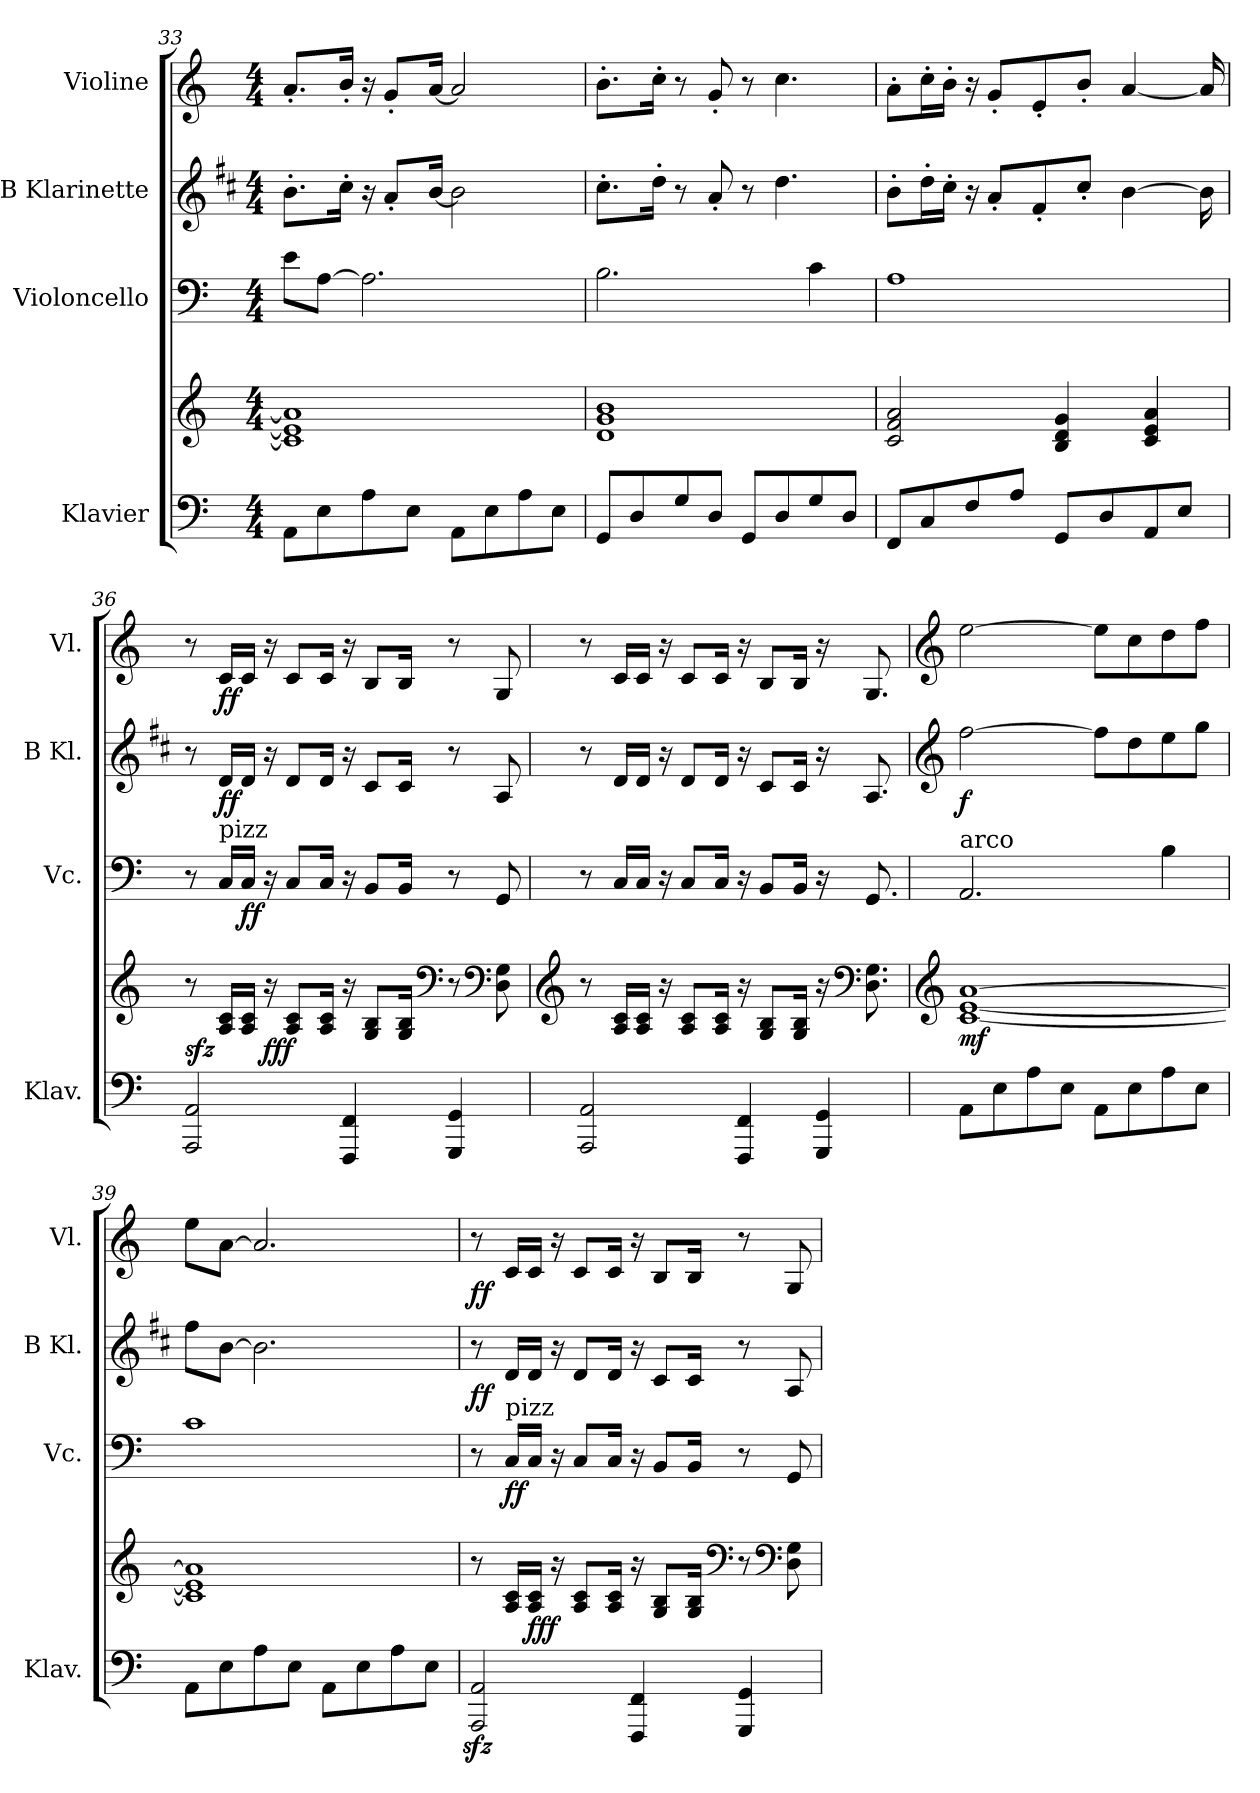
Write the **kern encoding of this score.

**kern	**kern	**dynam	**kern	**dynam	**kern	**dynam	**kern	**dynam
*part4	*part4	*part4	*part3	*part3	*part2	*part2	*part1	*part1
*staff5	*staff4	*staff4/5	*staff3	*staff3	*staff2	*staff2	*staff1	*staff1
*I"Klavier	*	*	*I"Violoncello	*	*I"B Klarinette	*	*I"Violine	*
*I'Klav.	*	*	*I'Vc.	*	*I'B Kl.	*	*I'Vl.	*
!!LO:PB:g=z
*clefF4	*clefG2	*	*clefF4	*	*clefG2	*	*clefG2	*
*	*	*	*	*	*ITrd1c2	*	*	*
*k[]	*k[]	*	*k[]	*	*k[]	*	*k[]	*
*M4/4	*M4/4	*	*M4/4	*	*M4/4	*	*M4/4	*
=33	=33	=33	=33	=33	=33	=33	=33	=33
8AA\L	1c] 1e] 1a]	.	8e\L	.	8.a'\L	.	8.a'/L	.
8E\	.	.	[8A\J	.	.	.	.	.
.	.	.	.	.	16b'\Jk	.	16b'/Jk	.
8A\	.	.	2.A\]	.	16r	.	16r	.
.	.	.	.	.	8g'/L	.	8g'/L	.
8E\J	.	.	.	.	.	.	.	.
.	.	.	.	.	[16a/Jk	.	[16a/Jk	.
8AA\L	.	.	.	.	2a\]	.	2a/]	.
8E\	.	.	.	.	.	.	.	.
8A\	.	.	.	.	.	.	.	.
8E\J	.	.	.	.	.	.	.	.
=34	=34	=34	=34	=34	=34	=34	=34	=34
8GG/L	1d 1g 1b	.	2.B\	.	8.b'\L	.	8.b'\L	.
8D/	.	.	.	.	.	.	.	.
.	.	.	.	.	16cc'\Jk	.	16cc'\Jk	.
8G/	.	.	.	.	8r	.	8r	.
8D/J	.	.	.	.	8g'/	.	8g'/	.
8GG/L	.	.	.	.	8r	.	8r	.
8D/	.	.	.	.	4.cc\	.	4.cc\	.
8G/	.	.	4c\	.	.	.	.	.
8D/J	.	.	.	.	.	.	.	.
=35	=35	=35	=35	=35	=35	=35	=35	=35
8FF/L	2c/ 2f/ 2a/	.	1A	.	8a'\L	.	8a'\L	.
8C/	.	.	.	.	16cc'\L	.	16cc'\L	.
.	.	.	.	.	16b'\JJ	.	16b'\JJ	.
8F/	.	.	.	.	16r	.	16r	.
.	.	.	.	.	8g'/L	.	8g'/L	.
8A/J	.	.	.	.	.	.	.	.
.	.	.	.	.	8e'/	.	8e'/	.
8GG/L	4B/ 4d/ 4g/	.	.	.	.	.	.	.
.	.	.	.	.	8b'/J	.	8b'/J	.
8D/	.	.	.	.	.	.	.	.
.	.	.	.	.	[4a\	.	[4a/	.
8AA/	4c/ 4e/ 4a/	.	.	.	.	.	.	.
8E/J	.	.	.	.	.	.	.	.
.	.	.	.	.	16a\]	.	16a/]	.
!!LO:LB:g=z
=36	=36	=36	=36	=36	=36	=36	=36	=36
!	!	!LO:DY:b	!	!	!	!	!	!
2AAA/ 2AA/	8r	sfz	8r	.	8r	.	8r	.
!	!	!	!LO:TX:a:t=pizz	!	!	!	!	!
!	!	!	!	!	!	!LO:DY:b	!	!LO:DY:b
.	16A/ 16c/LL	.	16C/LL	.	16c/LL	ff	16c/LL	ff
!	!	!	!	!LO:DY:b	!	!	!	!
.	16A/ 16c/JJ	.	16C/JJ	ff	16c/JJ	.	16c/JJ	.
!	!	!LO:DY:b	!	!	!	!	!	!
.	16r	fff	16r	.	16r	.	16r	.
.	8A/ 8c/L	.	8C/L	.	8c/L	.	8c/L	.
.	16A/ 16c/Jk	.	16C/Jk	.	16c/Jk	.	16c/Jk	.
4FFF/ 4FF/	16r	.	16r	.	16r	.	16r	.
.	8G/ 8B/L	.	8BB/L	.	8B/L	.	8B/L	.
.	16G/ 16B/Jk	.	16BB/Jk	.	16B/Jk	.	16B/Jk	.
*	*clefF4	*	*	*	*	*	*	*
4GGG/ 4GG/	8r	.	8r	.	8r	.	8r	.
*	*clefF4	*	*	*	*	*	*	*
.	8D\ 8G\	.	8GG/	.	8G/	.	8G/	.
=37	=37	=37	=37	=37	=37	=37	=37	=37
*	*clefG2	*	*	*	*	*	*	*
2AAA/ 2AA/	8r	.	8r	.	8r	.	8r	.
.	16A/ 16c/LL	.	16C/LL	.	16c/LL	.	16c/LL	.
.	16A/ 16c/JJ	.	16C/JJ	.	16c/JJ	.	16c/JJ	.
.	16r	.	16r	.	16r	.	16r	.
.	8A/ 8c/L	.	8C/L	.	8c/L	.	8c/L	.
.	16A/ 16c/Jk	.	16C/Jk	.	16c/Jk	.	16c/Jk	.
4FFF/ 4FF/	16r	.	16r	.	16r	.	16r	.
.	8G/ 8B/L	.	8BB/L	.	8B/L	.	8B/L	.
.	16G/ 16B/Jk	.	16BB/Jk	.	16B/Jk	.	16B/Jk	.
4GGG/ 4GG/	16r	.	16r	.	16r	.	16r	.
*	*clefF4	*	*	*	*	*	*	*
.	8.D\ 8.G\	.	8.GG/	.	8.G/	.	8.G/	.
=38	=38	=38	=38	=38	=38	=38	=38	=38
*	*clefG2	*	*	*	*clefG2	*	*clefG2	*
!	!	!	!LO:TX:a:t=arco	!	!	!	!	!
!	!	!LO:DY:b	!	!	!	!LO:DY:b	!	!
8AA\L	[1c [1e [1a	mf	2.AA/	.	[2ee\	f	[2ee\	.
8E\	.	.	.	.	.	.	.	.
8A\	.	.	.	.	.	.	.	.
8E\J	.	.	.	.	.	.	.	.
8AA\L	.	.	.	.	8ee\L]	.	8ee\L]	.
8E\	.	.	.	.	8cc\	.	8cc\	.
8A\	.	.	4B\	.	8dd\	.	8dd\	.
8E\J	.	.	.	.	8ff\J	.	8ff\J	.
!!LO:PB:g=z
=39	=39	=39	=39	=39	=39	=39	=39	=39
8AA\L	1c] 1e] 1a]	.	1c	.	8ee\L	.	8ee\L	.
8E\	.	.	.	.	[8a\J	.	[8a\J	.
8A\	.	.	.	.	2.a\]	.	2.a/]	.
8E\J	.	.	.	.	.	.	.	.
8AA\L	.	.	.	.	.	.	.	.
8E\	.	.	.	.	.	.	.	.
8A\	.	.	.	.	.	.	.	.
8E\J	.	.	.	.	.	.	.	.
=40	=40	=40	=40	=40	=40	=40	=40	=40
!	!	!	!	!	!	!LO:DY:b	!	!LO:DY:b
2AAA/zz< 2AA/zz<	8r	.	8r	.	8r	ff	8r	ff
!	!	!	!LO:TX:a:t=pizz	!	!	!	!	!
!	!	!	!	!LO:DY:b	!	!	!	!
.	16A/ 16c/LL	.	16C/LL	ff	16c/LL	.	16c/LL	.
!	!	!LO:DY:b	!	!	!	!	!	!
.	16A/ 16c/JJ	fff	16C/JJ	.	16c/JJ	.	16c/JJ	.
.	16r	.	16r	.	16r	.	16r	.
.	8A/ 8c/L	.	8C/L	.	8c/L	.	8c/L	.
.	16A/ 16c/Jk	.	16C/Jk	.	16c/Jk	.	16c/Jk	.
4FFF/ 4FF/	16r	.	16r	.	16r	.	16r	.
.	8G/ 8B/L	.	8BB/L	.	8B/L	.	8B/L	.
.	16G/ 16B/Jk	.	16BB/Jk	.	16B/Jk	.	16B/Jk	.
*	*clefF4	*	*	*	*	*	*	*
4GGG/ 4GG/	8r	.	8r	.	8r	.	8r	.
*	*clefF4	*	*	*	*	*	*	*
.	8D\ 8G\	.	8GG/	.	8G/	.	8G/	.
=	=	=	=	=	=	=	=	=
*-	*-	*-	*-	*-	*-	*-	*-	*-
